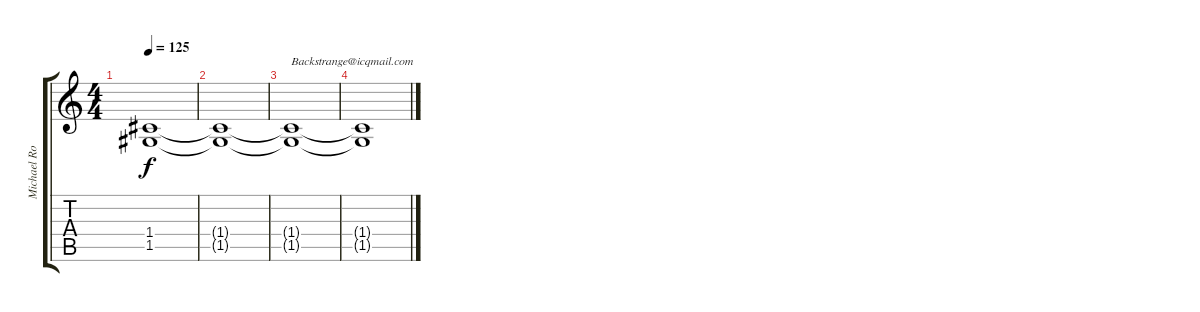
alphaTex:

\track ("Michael Romeo" "Michael Ro") {instrument distortionguitar}
\staff {score tabs}
\tuning (D4 A3 F3 C3 G2 D2) {hide}
\ts (4 4)
\tempo 125
\clef g2
\ks c
(1.4 1.5).1{dy f} |
(1.4{t} 1.5{t}).1 |
(1.4{t} 1.5{t}).1{txt "Backstrange@icqmail.com" volume 2} |
(1.4{t} 1.5{t}).1
